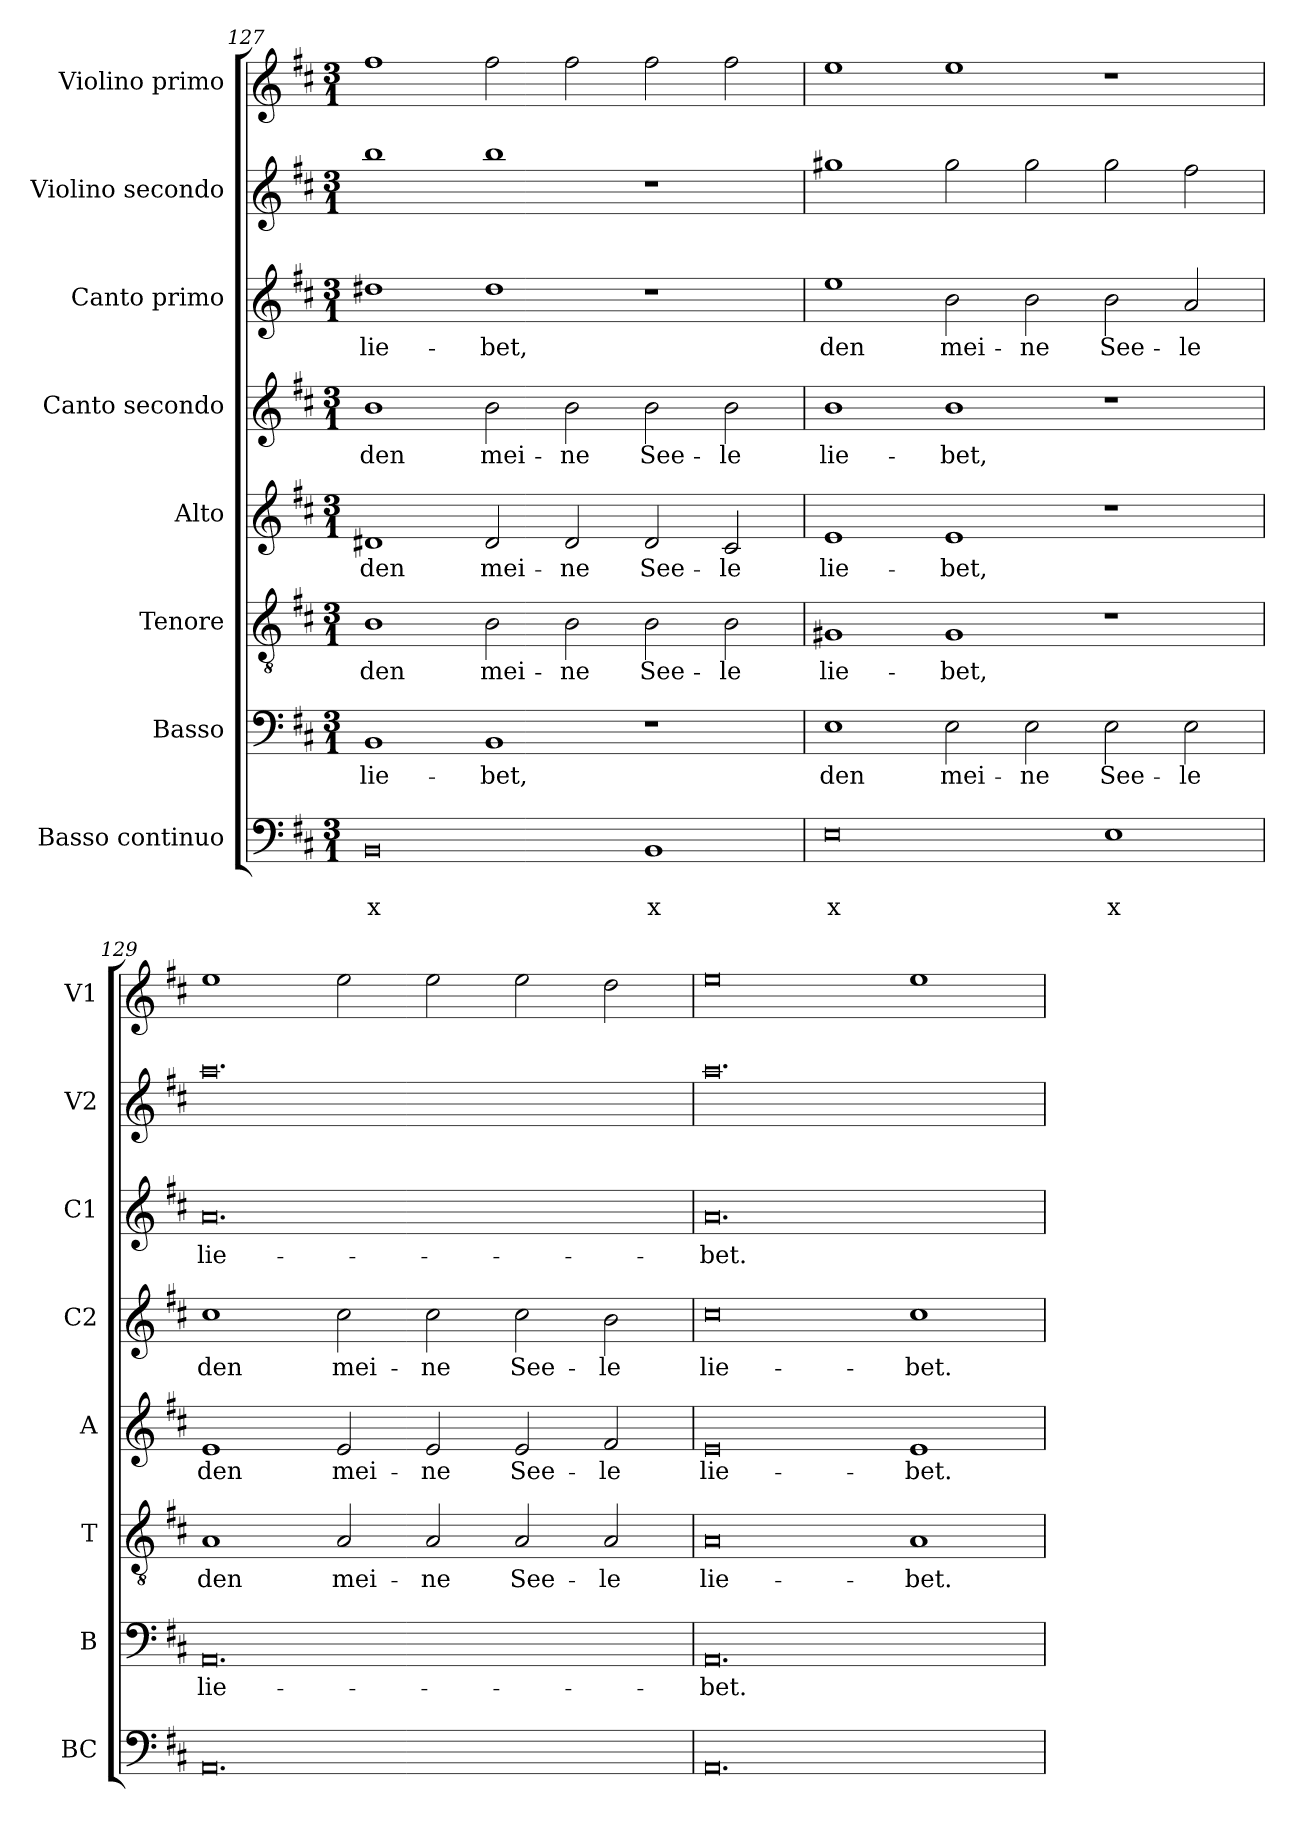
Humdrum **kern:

**kern	**text	**text	**kern	**text	**kern	**text	**kern	**text	**kern	**text	**kern	**text	**kern	**kern
*part8	*part8	*part8	*part7	*part7	*part6	*part6	*part5	*part5	*part4	*part4	*part3	*part3	*part2	*part1
*staff8	*staff8	*staff8	*staff7	*staff7	*staff6	*staff6	*staff5	*staff5	*staff4	*staff4	*staff3	*staff3	*staff2	*staff1
*I"Basso continuo	*	*	*I"Basso	*	*I"Tenore	*	*I"Alto	*	*I"Canto secondo	*	*I"Canto primo	*	*I"Violino secondo	*I"Violino primo
*I'BC	*	*	*I'B	*	*I'T	*	*I'A	*	*I'C2	*	*I'C1	*	*I'V2	*I'V1
*clefF4	*	*	*clefF4	*	*clefGv2	*	*clefG2	*	*clefG2	*	*clefG2	*	*clefG2	*clefG2
*k[f#c#]	*	*	*k[f#c#]	*	*k[f#c#]	*	*k[f#c#]	*	*k[f#c#]	*	*k[f#c#]	*	*k[f#c#]	*k[f#c#]
*D:	*	*	*D:	*	*D:	*	*D:	*	*D:	*	*D:	*	*D:	*D:
*M3/1	*	*	*M3/1	*	*M3/1	*	*M3/1	*	*M3/1	*	*M3/1	*	*M3/1	*M3/1
=127	=127	=127	=127	=127	=127	=127	=127	=127	=127	=127	=127	=127	=127	=127
!	!	!LO:LY:b	!	!LO:LY:b	!	!LO:LY:b	!	!LO:LY:b	!	!LO:LY:b	!	!LO:LY:b	!	!
0BB	.	x	1BB	lie-	1B	den	1d#X	den	1b	den	1dd#X	lie-	1bb	1ff#
!	!	!	!	!LO:LY:b	!	!LO:LY:b	!	!LO:LY:b	!	!LO:LY:b	!	!LO:LY:b	!	!
.	.	.	1BB	-bet,	2B\	mei-	2d#/	mei-	2b\	mei-	1dd#	-bet,	1bb	2ff#\
!	!	!	!	!	!	!LO:LY:b	!	!LO:LY:b	!	!LO:LY:b	!	!	!	!
.	.	.	.	.	2B\	-ne	2d#/	-ne	2b\	-ne	.	.	.	2ff#\
!	!	!LO:LY:b	!	!	!	!LO:LY:b	!	!LO:LY:b	!	!LO:LY:b	!	!	!	!
1BB	.	x	1r	.	2B\	See-	2d#/	See-	2b\	See-	1r	.	1r	2ff#\
!	!	!	!	!	!	!LO:LY:b	!	!LO:LY:b	!	!LO:LY:b	!	!	!	!
.	.	.	.	.	2B\	-le	2c#/	-le	2b\	-le	.	.	.	2ff#\
!!LO:PB:g=z
=128	=128	=128	=128	=128	=128	=128	=128	=128	=128	=128	=128	=128	=128	=128
!	!	!LO:LY:b	!	!LO:LY:b	!	!LO:LY:b	!	!LO:LY:b	!	!LO:LY:b	!	!LO:LY:b	!	!
0E	.	x	1E	den	1G#X	lie-	1e	lie-	1b	lie-	1ee	den	1gg#X	1ee
!	!	!	!	!LO:LY:b	!	!LO:LY:b	!	!LO:LY:b	!	!LO:LY:b	!	!LO:LY:b	!	!
.	.	.	2E\	mei-	1G#	-bet,	1e	-bet,	1b	-bet,	2b\	mei-	2gg#\	1ee
!	!	!	!	!LO:LY:b	!	!	!	!	!	!	!	!LO:LY:b	!	!
.	.	.	2E\	-ne	.	.	.	.	.	.	2b\	-ne	2gg#\	.
!	!	!LO:LY:b	!	!LO:LY:b	!	!	!	!	!	!	!	!LO:LY:b	!	!
1E	.	x	2E\	See-	1r	.	1r	.	1r	.	2b\	See-	2gg#\	1r
!	!	!	!	!LO:LY:b	!	!	!	!	!	!	!	!LO:LY:b	!	!
.	.	.	2E\	-le	.	.	.	.	.	.	2a/	-le	2ff#\	.
=129	=129	=129	=129	=129	=129	=129	=129	=129	=129	=129	=129	=129	=129	=129
!	!	!	!	!LO:LY:b	!	!LO:LY:b	!	!LO:LY:b	!	!LO:LY:b	!	!LO:LY:b	!	!
0.AA	.	.	0.AA	lie-	1A	den	1e	den	1cc#	den	0.a	lie-	0.aa	1ee
!	!	!	!	!	!	!LO:LY:b	!	!LO:LY:b	!	!LO:LY:b	!	!	!	!
.	.	.	.	.	2A/	mei-	2e/	mei-	2cc#\	mei-	.	.	.	2ee\
!	!	!	!	!	!	!LO:LY:b	!	!LO:LY:b	!	!LO:LY:b	!	!	!	!
.	.	.	.	.	2A/	-ne	2e/	-ne	2cc#\	-ne	.	.	.	2ee\
!	!	!	!	!	!	!LO:LY:b	!	!LO:LY:b	!	!LO:LY:b	!	!	!	!
.	.	.	.	.	2A/	See-	2e/	See-	2cc#\	See-	.	.	.	2ee\
!	!	!	!	!	!	!LO:LY:b	!	!LO:LY:b	!	!LO:LY:b	!	!	!	!
.	.	.	.	.	2A/	-le	2f#/	-le	2b\	-le	.	.	.	2dd\
=130	=130	=130	=130	=130	=130	=130	=130	=130	=130	=130	=130	=130	=130	=130
!	!	!	!	!LO:LY:b	!	!LO:LY:b	!	!LO:LY:b	!	!LO:LY:b	!	!LO:LY:b	!	!
0.AA	.	.	0.AA	-bet.	0A	lie-	0e	lie-	0cc#	lie-	0.a	-bet.	0.aa	0ee
!	!	!	!	!	!	!LO:LY:b	!	!LO:LY:b	!	!LO:LY:b	!	!	!	!
.	.	.	.	.	1A	-bet.	1e	-bet.	1cc#	-bet.	.	.	.	1ee
=	=	=	=	=	=	=	=	=	=	=	=	=	=	=
*-	*-	*-	*-	*-	*-	*-	*-	*-	*-	*-	*-	*-	*-	*-
